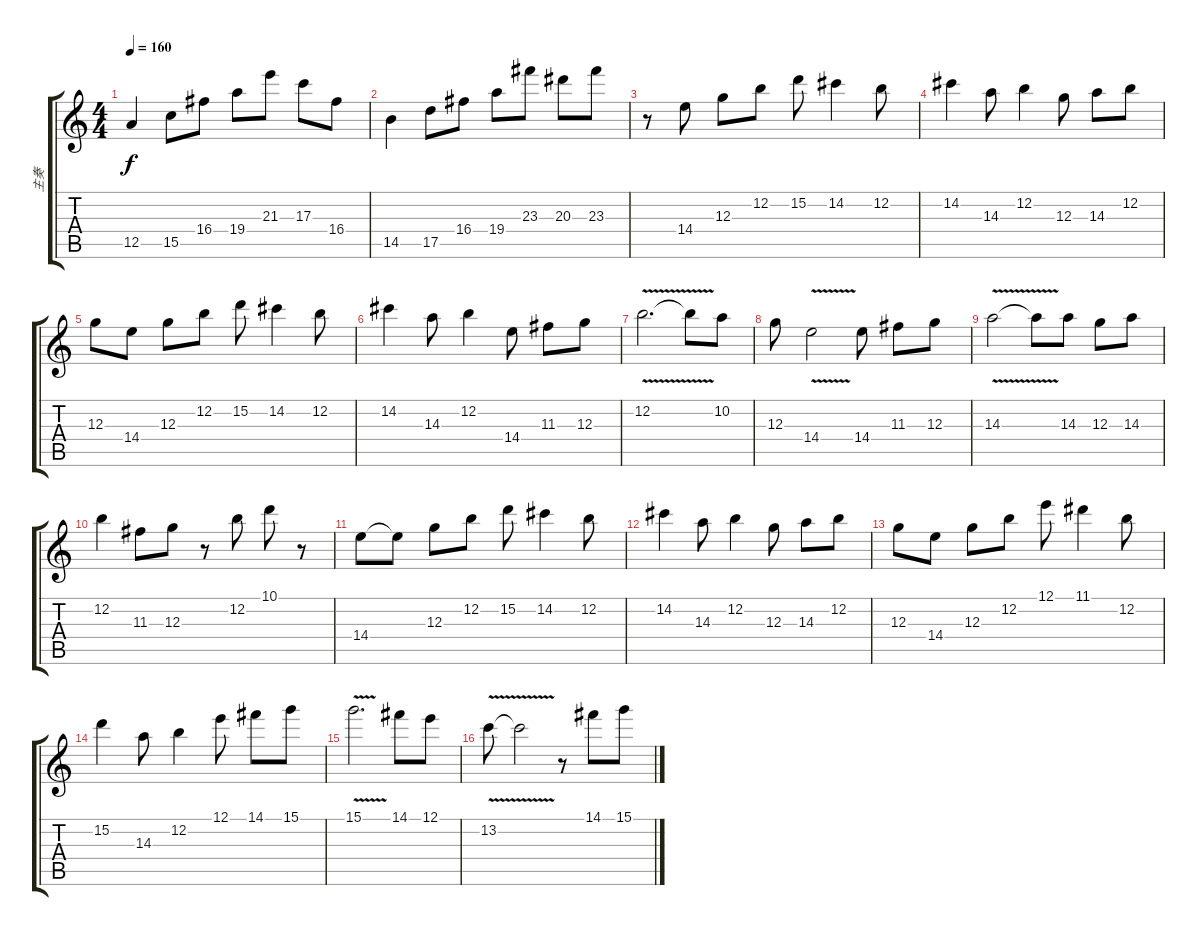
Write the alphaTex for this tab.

\track ("主奏" "主奏") {instrument overdrivenguitar}
\staff {score tabs}
\tuning (E4 B3 G3 D3 A2 E2) {hide}
\ts (4 4)
\tempo 160
\clef g2
\ks c
12.5.4{dy f} 15.5.8 16.4.8 19.4.8 21.3.8 17.3.8 16.4.8 |
14.5.4 17.5.8 16.4.8 19.4.8 23.3.8 20.3.8 23.3.8 |
r.8 14.4.8 12.3.8 12.2.8 15.2.8 14.2.4 12.2.8 |
14.2.4 14.3.8 12.2.4 12.3.8 14.3.8 12.2.8 |
12.3.8 14.4.8 12.3.8 12.2.8 15.2.8 14.2.4 12.2.8 |
14.2.4 14.3.8 12.2.4 14.4.8 11.3.8 12.3.8 |
12.2{v}.2{d} 12.2{t}.8 10.2.8 |
12.3.8 14.4{v}.2 14.4.8 11.3.8 12.3.8 |
14.3{v}.2 14.3{t}.8 14.3.8 12.3.8 14.3.8 |
12.2.4 11.3.8 12.3.8 r.8 12.2.8 10.1.8 r.8 |
14.4.8 14.4{t}.8 12.3.8 12.2.8 15.2.8 14.2.4 12.2.8 |
14.2.4 14.3.8 12.2.4 12.3.8 14.3.8 12.2.8 |
12.3.8 14.4.8 12.3.8 12.2.8 12.1.8 11.1.4 12.2.8 |
15.2.4 14.3.8 12.2.4 12.1.8 14.1.8 15.1.8 |
15.1{v}.2{d} 14.1.8 12.1.8 |
13.2{v}.8 13.2{t}.2 r.8 14.1.8 15.1.8
